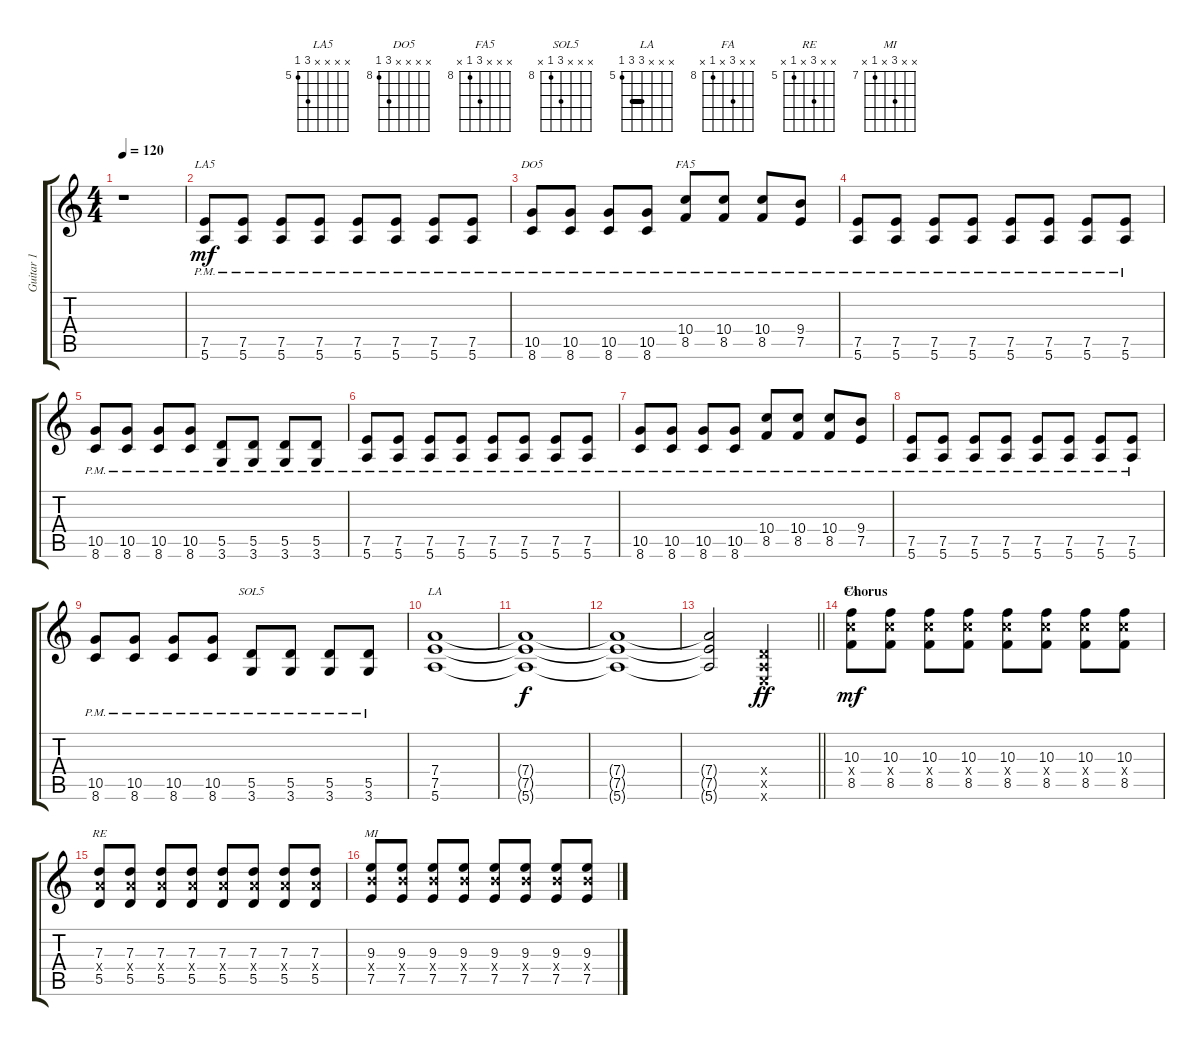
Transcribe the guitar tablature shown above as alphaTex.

\track ("Guitar 1" "Guitar 1") {instrument overdrivenguitar}
\staff {score tabs}
\tuning (E4 B3 G3 D3 A2 E2) {hide}
\chord ("LA5" x x x x 7 5) {firstfret 5}
\chord ("DO5" x x x x 10 8) {firstfret 8}
\chord ("FA5" x x x 10 8 x) {firstfret 8}
\chord ("SOL5" x x x 10 8 x) {firstfret 8}
\chord ("LA" x x x 7 7 5) {firstfret 5 barre 7}
\chord ("FA" x x 10 x 8 x) {firstfret 8}
\chord ("RE" x x 7 x 5 x) {firstfret 5}
\chord ("MI" x x 9 x 7 x) {firstfret 7}
\ts (4 4)
\tempo 120
\clef g2
\ks c
r.1{dy mf} |
(7.5{pm} 5.6).8{ch "LA5"} (7.5{pm} 5.6).8 (7.5{pm} 5.6).8 (7.5{pm} 5.6).8 (7.5{pm} 5.6).8 (7.5{pm} 5.6).8 (7.5{pm} 5.6).8 (7.5{pm} 5.6).8 |
(10.5{pm} 8.6).8{ch "DO5"} (10.5{pm} 8.6).8 (10.5{pm} 8.6).8 (10.5{pm} 8.6).8 (10.4 8.5{pm}).8{ch "FA5"} (10.4 8.5{pm}).8 (10.4 8.5{pm}).8 (9.4 7.5{pm}).8 |
(7.5{pm} 5.6).8 (7.5{pm} 5.6).8 (7.5{pm} 5.6).8 (7.5{pm} 5.6).8 (7.5{pm} 5.6).8 (7.5{pm} 5.6).8 (7.5{pm} 5.6).8 (7.5{pm} 5.6).8 |
(10.5{pm} 8.6).8 (10.5{pm} 8.6).8 (10.5{pm} 8.6).8 (10.5{pm} 8.6).8 (5.5{pm} 3.6).8 (5.5{pm} 3.6).8 (5.5{pm} 3.6).8 (5.5{pm} 3.6).8 |
(7.5{pm} 5.6).8 (7.5{pm} 5.6).8 (7.5{pm} 5.6).8 (7.5{pm} 5.6).8 (7.5{pm} 5.6).8 (7.5{pm} 5.6).8 (7.5{pm} 5.6).8 (7.5{pm} 5.6).8 |
(10.5{pm} 8.6).8 (10.5{pm} 8.6).8 (10.5{pm} 8.6).8 (10.5{pm} 8.6).8 (10.4 8.5{pm}).8 (10.4 8.5{pm}).8 (10.4 8.5{pm}).8 (9.4 7.5{pm}).8 |
(7.5{pm} 5.6).8 (7.5{pm} 5.6).8 (7.5{pm} 5.6).8 (7.5{pm} 5.6).8 (7.5{pm} 5.6).8 (7.5{pm} 5.6).8 (7.5{pm} 5.6).8 (7.5{pm} 5.6).8 |
(10.5{pm} 8.6).8 (10.5{pm} 8.6).8 (10.5{pm} 8.6).8 (10.5{pm} 8.6).8 (5.5{pm} 3.6).8{ch "SOL5"} (5.5{pm} 3.6).8 (5.5{pm} 3.6).8 (5.5{pm} 3.6).8 |
(7.4 7.5 5.6).1{ch "LA"} |
(7.4{t} 7.5{t} 5.6{t}).1{dy f} |
(7.4{t} 7.5{t} 5.6{t}).1 |
\barLineRight lightlight
(7.4{t} 7.5{t} 5.6{t}).2 (0.4{x} 0.5{x} 0.6{x}).2{dy ff} |
\section ("" "Chorus")
(10.3 10.4{x} 8.5).8{ch "FA" dy mf} (10.3 10.4{x} 8.5).8 (10.3 10.4{x} 8.5).8 (10.3 10.4{x} 8.5).8 (10.3 10.4{x} 8.5).8 (10.3 10.4{x} 8.5).8 (10.3 10.4{x} 8.5).8 (10.3 10.4{x} 8.5).8 |
(7.3 7.4{x} 5.5).8{ch "RE"} (7.3 7.4{x} 5.5).8 (7.3 7.4{x} 5.5).8 (7.3 7.4{x} 5.5).8 (7.3 7.4{x} 5.5).8 (7.3 7.4{x} 5.5).8 (7.3 7.4{x} 5.5).8 (7.3 7.4{x} 5.5).8 |
(9.3 9.4{x} 7.5).8{ch "MI"} (9.3 9.4{x} 7.5).8 (9.3 9.4{x} 7.5).8 (9.3 9.4{x} 7.5).8 (9.3 9.4{x} 7.5).8 (9.3 9.4{x} 7.5).8 (9.3 9.4{x} 7.5).8 (9.3 9.4{x} 7.5).8
